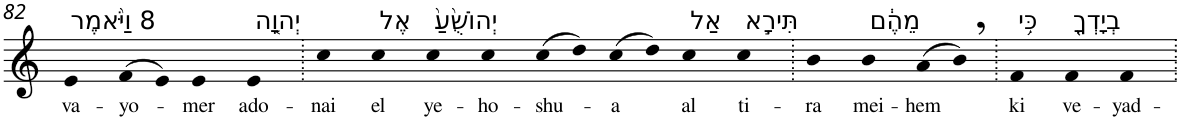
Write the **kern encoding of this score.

**kern	**text
*part1	*part1
*staff1	*staff1
*I"Piano	*
*I'Pno	*
!!LO:PB:g=z
*clefG2	*
*k[]	*
=82	=82
!LO:TX:a:t=8 וַיֹּ֨אמֶר	!
!	!LO:LY:b
4e	va-
!	!LO:LY:b
(>8f	-yo-
8e)	.
!	!LO:LY:b
4e	-mer
!LO:TX:a:t=יְהוָ֤ה	!
!	!LO:LY:b
4e	ado-
=83.	=83.
!	!LO:LY:b
4cc	-nai
!LO:TX:a:t=אֶל	!
!	!LO:LY:b
4cc	el
!LO:TX:a:t=יְהוֹשֻׁ֙עַ֙	!
!	!LO:LY:b
4cc	ye-
!	!LO:LY:b
4cc	-ho-
!	!LO:LY:b
(>8cc	-shu-
8dd)	.
!	!LO:LY:b
(>8cc	-a
8dd)	.
!LO:TX:a:t=אַל	!
!	!LO:LY:b
4cc	al
!LO:TX:a:t=תִּירָ֣א	!
!	!LO:LY:b
4cc	ti-
=84.	=84.
!	!LO:LY:b
4b	-ra
!LO:TX:a:t=מֵהֶ֔ם	!
!	!LO:LY:b
4b	mei-
!	!LO:LY:b
(>8a	-hem
8b,)	.
=85.	=85.
!LO:TX:a:t=כִּ֥י	!
!	!LO:LY:b
4f	ki
!LO:TX:a:t=בְיָדְךָ֖	!
!	!LO:LY:b
4f	ve-
!	!LO:LY:b
4f	-yad-
=.	=.
*-	*-
